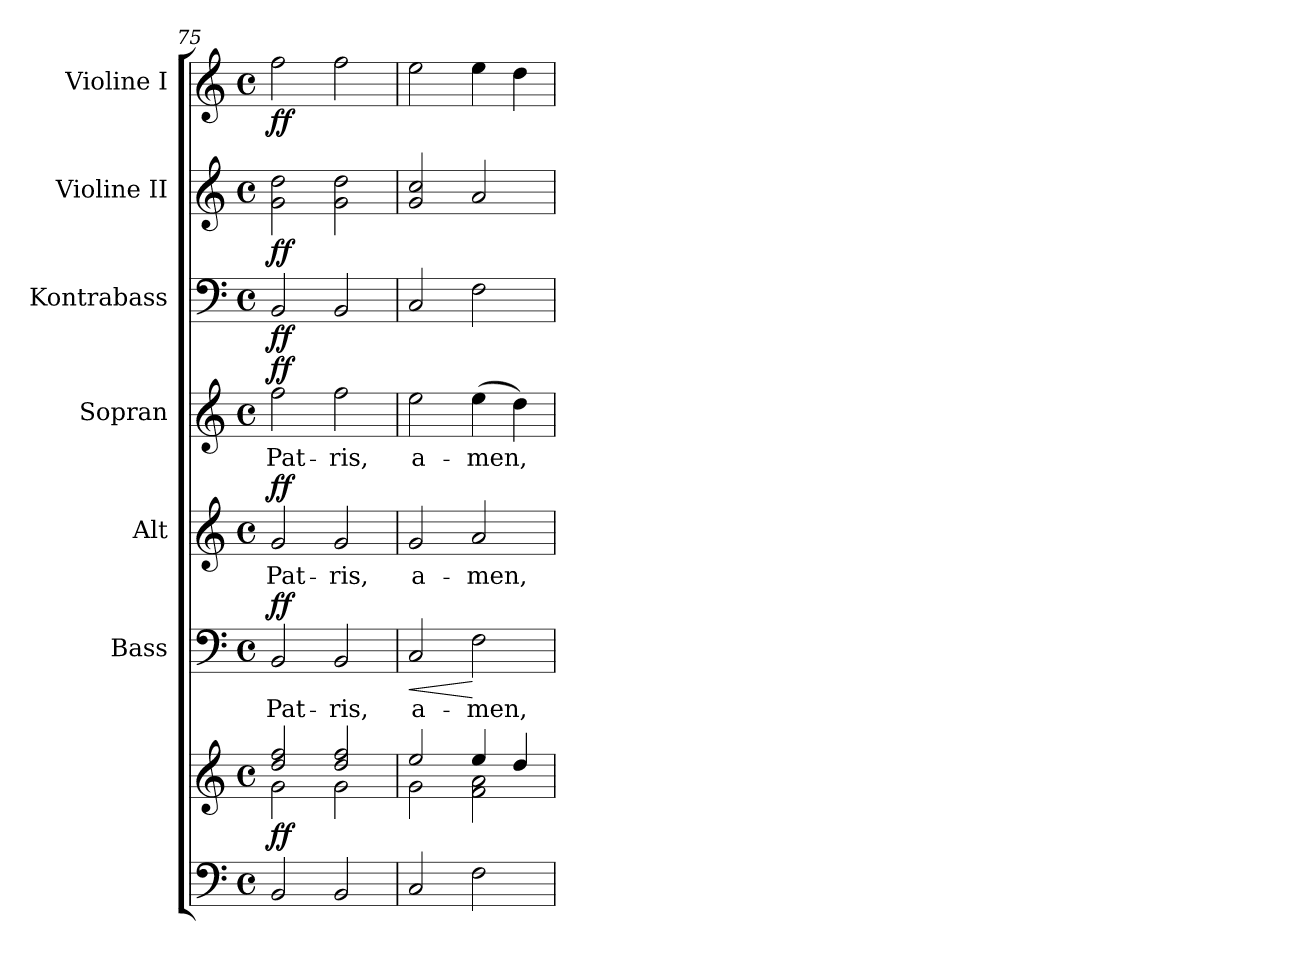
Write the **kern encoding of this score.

**kern	**kern	**dynam	**kern	**text	**dynam	**kern	**text	**dynam	**kern	**text	**dynam	**kern	**dynam	**kern	**dynam	**kern	**dynam
*part7	*part7	*part7	*part6	*part6	*part6	*part5	*part5	*part5	*part4	*part4	*part4	*part3	*part3	*part2	*part2	*part1	*part1
*staff8	*staff7	*staff7/8	*staff6	*staff6	*staff6	*staff5	*staff5	*staff5	*staff4	*staff4	*staff4	*staff3	*staff3	*staff2	*staff2	*staff1	*staff1
*	*	*	*I"Bass	*	*	*I"Alt	*	*	*I"Sopran	*	*	*I"Kontrabass	*	*I"Violine II	*	*I"Violine I	*
*	*	*	*I'B.	*	*	*I'A.	*	*	*I'S.	*	*	*I'Kb.	*	*I'Vl. II	*	*I'Vl. I	*
*clefF4	*clefG2	*	*clefF4	*	*	*clefG2	*	*	*clefG2	*	*	*clefF4	*	*clefG2	*	*clefG2	*
*	*	*	*	*	*	*	*	*	*	*	*	*ITrd7c12	*	*	*	*	*
*k[]	*k[]	*	*k[]	*	*	*k[]	*	*	*k[]	*	*	*k[]	*	*k[]	*	*k[]	*
*C:	*C:	*	*C:	*	*	*C:	*	*	*C:	*	*	*C:	*	*C:	*	*C:	*
*M4/4	*M4/4	*	*M4/4	*	*	*M4/4	*	*	*M4/4	*	*	*M4/4	*	*M4/4	*	*M4/4	*
*met(c)	*met(c)	*	*met(c)	*	*	*met(c)	*	*	*met(c)	*	*	*met(c)	*	*met(c)	*	*met(c)	*
=75	=75	=75	=75	=75	=75	=75	=75	=75	=75	=75	=75	=75	=75	=75	=75	=75	=75
*	*^	*	*	*	*	*	*	*	*	*	*	*	*	*	*	*	*
!	!	!	!LO:DY:b	!	!LO:LY:b	!LO:DY:a	!	!LO:LY:b	!LO:DY:a	!	!LO:LY:b	!LO:DY:a	!	!LO:DY:b	!	!LO:DY:b	!	!LO:DY:b
2BB/	2dd/ 2ff/	2g\	ff	2BB/	Pat-	ff	2g/	Pat-	ff	2ff\	Pat-	ff	2BBB/	ff	2g\ 2dd\	ff	2ff\	ff
!	!	!	!	!	!LO:LY:b	!	!	!LO:LY:b	!	!	!LO:LY:b	!	!	!	!	!	!	!
2BB/	2dd/ 2ff/	2g\	.	2BB/	-ris,	.	2g/	-ris,	.	2ff\	-ris,	.	2BBB/	.	2g\ 2dd\	.	2ff\	.
=76	=76	=76	=76	=76	=76	=76	=76	=76	=76	=76	=76	=76	=76	=76	=76	=76	=76	=76
!	!	!	!	!	!LO:LY:b	!LO:HP:b	!	!LO:LY:b	!	!	!LO:LY:b	!	!	!	!	!	!	!
2C/	2ee/	2g\	.	2C/	a-	<	2g/	a-	.	2ee\	a-	.	2CC/	.	2g/ 2cc/	.	2ee\	.
!	!	!	!	!	!LO:LY:b	!	!	!LO:LY:b	!	!	!LO:LY:b	!	!	!	!	!	!	!
2F\	4ee/	2f\ 2a\	.	2F\	-men,	[	2a/	-men,	.	(>4ee\	-men,	.	2FF\	.	2a/	.	4ee\	.
.	4dd/	.	.	.	.	.	.	.	.	4dd\)	.	.	.	.	.	.	4dd\	.
*	*v	*v	*	*	*	*	*	*	*	*	*	*	*	*	*	*	*	*
=	=	=	=	=	=	=	=	=	=	=	=	=	=	=	=	=	=
*-	*-	*-	*-	*-	*-	*-	*-	*-	*-	*-	*-	*-	*-	*-	*-	*-	*-
